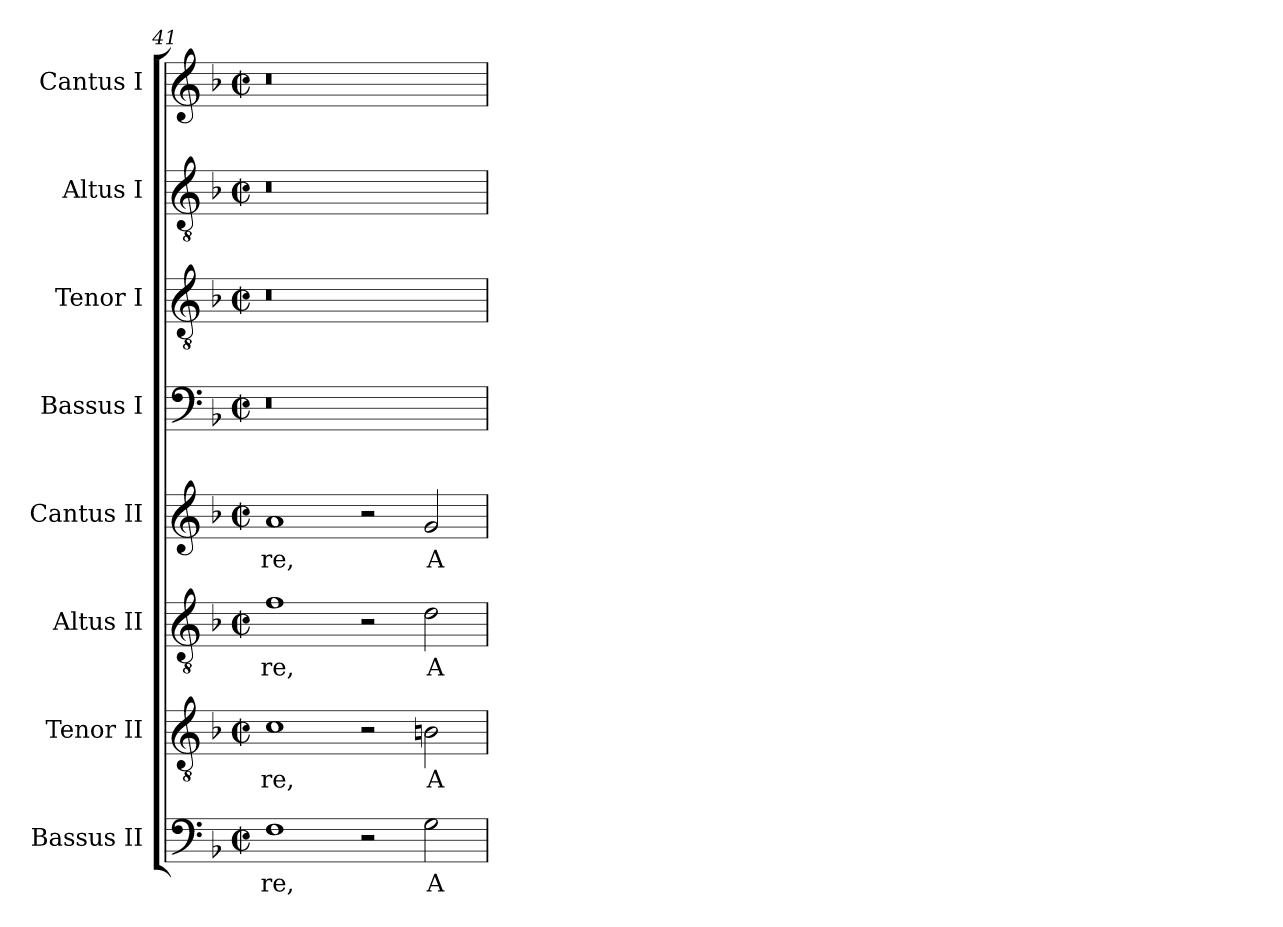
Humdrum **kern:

**kern	**text	**kern	**text	**kern	**text	**kern	**text	**kern	**kern	**kern	**kern
*part8	*part8	*part7	*part7	*part6	*part6	*part5	*part5	*part4	*part3	*part2	*part1
*staff8	*staff8	*staff7	*staff7	*staff6	*staff6	*staff5	*staff5	*staff4	*staff3	*staff2	*staff1
*I"Bassus II	*	*I"Tenor II	*	*I"Altus II	*	*I"Cantus II	*	*I"Bassus I	*I"Tenor I	*I"Altus I	*I"Cantus I
!!LO:PB:g=z
*clefF4	*	*clefGv2	*	*clefGv2	*	*clefG2	*	*clefF4	*clefGv2	*clefGv2	*clefG2
*k[b-]	*	*k[b-]	*	*k[b-]	*	*k[b-]	*	*k[b-]	*k[b-]	*k[b-]	*k[b-]
*F:	*	*F:	*	*F:	*	*F:	*	*F:	*F:	*F:	*F:
*M2/2	*	*M2/2	*	*M2/2	*	*M2/2	*	*M2/2	*M2/2	*M2/2	*M2/2
*met(c|)	*	*met(c|)	*	*met(c|)	*	*met(c|)	*	*met(c|)	*met(c|)	*met(c|)	*met(c|)
=41	=41	=41	=41	=41	=41	=41	=41	=41	=41	=41	=41
!	!LO:LY:b:cj	!	!LO:LY:b:cj	!	!LO:LY:b:cj	!	!LO:LY:b:cj	!	!	!	!
1F	-re,	1c	re,	1f	re,	1a	re,	0r	0r	0r	0r
2r	.	2r	.	2r	.	2r	.	.	.	.	.
!	!LO:LY:b:cj	!	!LO:LY:b:cj	!	!LO:LY:b:cj	!	!LO:LY:b:cj	!	!	!	!
2G\	A	2Bn\	A	2d\	A	2g/	A	.	.	.	.
=	=	=	=	=	=	=	=	=	=	=	=
*-	*-	*-	*-	*-	*-	*-	*-	*-	*-	*-	*-
